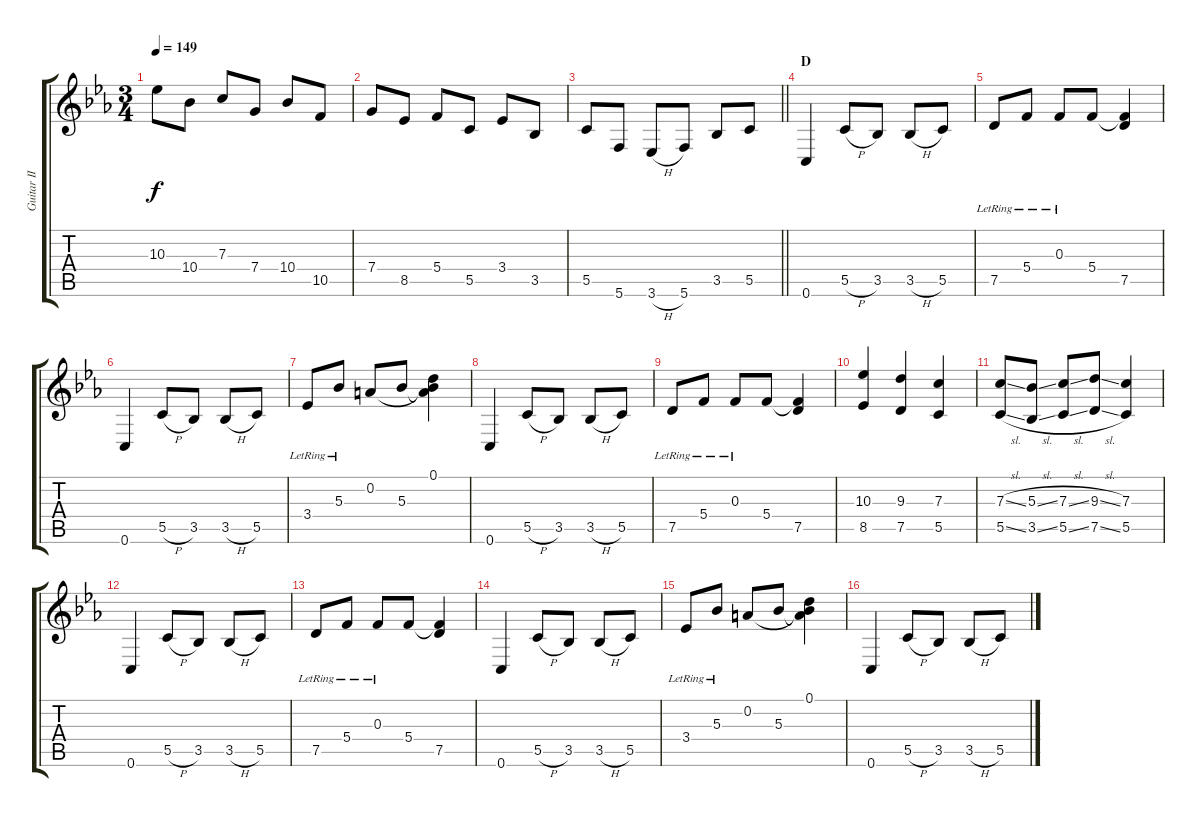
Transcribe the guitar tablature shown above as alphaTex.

\track ("Guitar II" "Guitar II") {instrument overdrivenguitar}
\staff {score tabs}
\tuning (D4 A3 F3 C3 G2 C2) {hide}
\ts (3 4)
\tempo 149
\clef g2
\ks cminor
10.3.8{dy f} 10.4.8 7.3.8 7.4.8 10.4.8 10.5.8 |
7.4.8 8.5.8 5.4.8 5.5.8 3.4.8 3.5.8 |
\barLineRight lightlight
5.5.8 5.6.8 3.6{h}.8 5.6.8 3.5.8 5.5.8 |
\section ("" "D")
0.6.4 5.5{h}.8 3.5.8 3.5{h}.8 5.5.8 |
7.5{lr}.8 5.4{lr}.8 0.3{lr}.8 5.4.8 (5.4{t} 7.5).4 |
0.6.4 5.5{h}.8 3.5.8 3.5{h}.8 5.5.8 |
3.4{lr}.8 5.3{lr}.8 0.2.8 5.3.8 (0.1 0.2{t} 5.3{t}).4 |
0.6.4 5.5{h}.8 3.5.8 3.5{h}.8 5.5.8 |
7.5{lr}.8 5.4{lr}.8 0.3{lr}.8 5.4.8 (5.4{t} 7.5).4 |
(10.3 8.5).4 (9.3 7.5).4 (7.3 5.5).4 |
(7.3{sl} 5.5{sl}).8 (5.3{sl} 3.5{sl}).8 (7.3{sl} 5.5{sl}).8 (9.3{sl} 7.5{sl}).8 (7.3 5.5).4 |
0.6.4 5.5{h}.8 3.5.8 3.5{h}.8 5.5.8 |
7.5{lr}.8 5.4{lr}.8 0.3{lr}.8 5.4.8 (5.4{t} 7.5).4 |
0.6.4 5.5{h}.8 3.5.8 3.5{h}.8 5.5.8 |
3.4{lr}.8 5.3{lr}.8 0.2.8 5.3.8 (0.1 0.2{t} 5.3{t}).4 |
0.6.4 5.5{h}.8 3.5.8 3.5{h}.8 5.5.8
